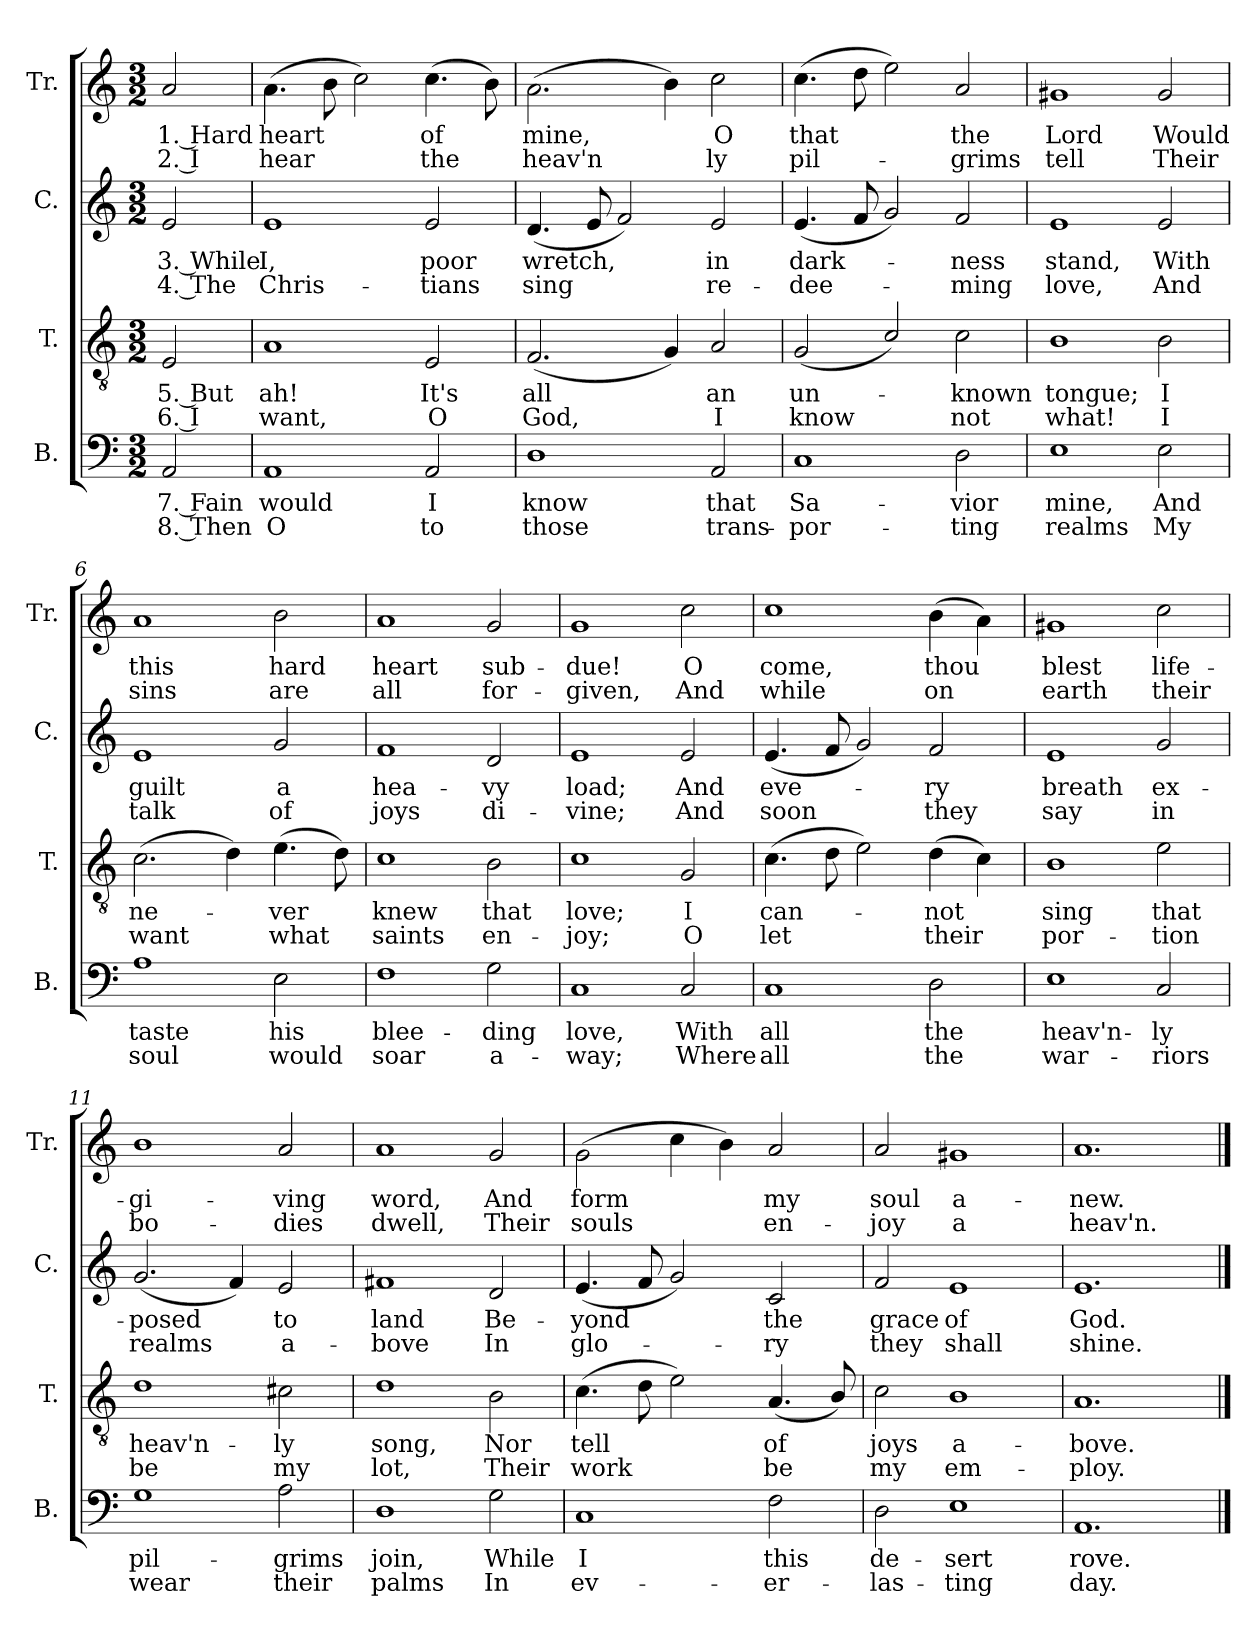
**kern	**text	**text	**kern	**text	**text	**kern	**text	**text	**kern	**text	**text
*part4	*part4	*part4	*part3	*part3	*part3	*part2	*part2	*part2	*part1	*part1	*part1
*staff4	*staff4	*staff4	*staff3	*staff3	*staff3	*staff2	*staff2	*staff2	*staff1	*staff1	*staff1
*I"B.	*	*	*I"T.	*	*	*I"C.	*	*	*I"Tr.	*	*
*I'B.	*	*	*I'T.	*	*	*I'C.	*	*	*I'Tr.	*	*
*clefF4	*	*	*clefGv2	*	*	*clefG2	*	*	*clefG2	*	*
*k[]	*	*	*k[]	*	*	*k[]	*	*	*k[]	*	*
*M3/2	*	*	*M3/2	*	*	*M3/2	*	*	*M3/2	*	*
*MM120	*	*	*MM120	*	*	*MM120	*	*	*MM120	*	*
=1	=1	=1	=1	=1	=1	=1	=1	=1	=1	=1	=1
!	!LO:LY:b	!LO:LY:b	!	!LO:LY:b	!LO:LY:b	!	!LO:LY:b	!LO:LY:b	!	!LO:LY:b	!LO:LY:b
2AA/	7. Fain	8. Then	2E/	5. But	6. I	2e/	3. While	4. The	2a/	1. Hard	2. I
=2	=2	=2	=2	=2	=2	=2	=2	=2	=2	=2	=2
!	!LO:LY:b	!LO:LY:b	!	!LO:LY:b	!LO:LY:b	!	!LO:LY:b	!LO:LY:b	!	!LO:LY:b	!LO:LY:b
1AA	would	O	1A	ah!	want,	1e	I,	Chris-	(>4.a\	heart	hear
.	.	.	.	.	.	.	.	.	8b\	.	.
.	.	.	.	.	.	.	.	.	2cc\)	.	.
!	!LO:LY:b	!LO:LY:b	!	!LO:LY:b	!LO:LY:b	!	!LO:LY:b	!LO:LY:b	!	!LO:LY:b	!LO:LY:b
2AA/	I	to	2E/	It's	O	2e/	poor	-tians	(>4.cc\	of	the
.	.	.	.	.	.	.	.	.	8b\)	.	.
=3	=3	=3	=3	=3	=3	=3	=3	=3	=3	=3	=3
!	!LO:LY:b	!LO:LY:b	!	!LO:LY:b	!LO:LY:b	!	!LO:LY:b	!LO:LY:b	!	!LO:LY:b	!LO:LY:b
1D	know	those	(<2.F/	all	God,	(<4.d/	wretch,	sing	(>2.a\	mine,	heav'n
.	.	.	.	.	.	8e/	.	.	.	.	.
.	.	.	.	.	.	2f/)	.	.	.	.	.
.	.	.	4G/)	.	.	.	.	.	4b\)	.	.
!	!LO:LY:b	!LO:LY:b	!	!LO:LY:b	!LO:LY:b	!	!LO:LY:b	!LO:LY:b	!	!LO:LY:b	!LO:LY:b
2AA/	that	trans-	2A/	an	I	2e/	in	re-	2cc\	O	ly
=4	=4	=4	=4	=4	=4	=4	=4	=4	=4	=4	=4
!	!LO:LY:b	!LO:LY:b	!	!LO:LY:b	!LO:LY:b	!	!LO:LY:b	!LO:LY:b	!	!LO:LY:b	!LO:LY:b
1C	Sa-	-por-	(<2G/	un-	know	(<4.e/	dark-	-dee-	(>4.cc\	that	pil-
.	.	.	.	.	.	8f/	.	.	8dd\	.	.
.	.	.	2c/)	.	.	2g/)	.	.	2ee\)	.	.
!	!LO:LY:b	!LO:LY:b	!	!LO:LY:b	!LO:LY:b	!	!LO:LY:b	!LO:LY:b	!	!LO:LY:b	!LO:LY:b
2D\	-vior	-ting	2c\	-known	not	2f/	-ness	-ming	2a/	the	-grims
=5	=5	=5	=5	=5	=5	=5	=5	=5	=5	=5	=5
!	!LO:LY:b	!LO:LY:b	!	!LO:LY:b	!LO:LY:b	!	!LO:LY:b	!LO:LY:b	!	!LO:LY:b	!LO:LY:b
1E	mine,	realms	1B	tongue;	what!	1e	stand,	love,	1g#X	Lord	tell
!	!LO:LY:b	!LO:LY:b	!	!LO:LY:b	!LO:LY:b	!	!LO:LY:b	!LO:LY:b	!	!LO:LY:b	!LO:LY:b
2E\	And	My	2B\	I	I	2e/	With	And	2g#/	Would	Their
=6	=6	=6	=6	=6	=6	=6	=6	=6	=6	=6	=6
!	!LO:LY:b	!LO:LY:b	!	!LO:LY:b	!LO:LY:b	!	!LO:LY:b	!LO:LY:b	!	!LO:LY:b	!LO:LY:b
1A	taste	soul	(>2.c\	ne-	want	1e	guilt	talk	1a	this	sins
.	.	.	4d\)	.	.	.	.	.	.	.	.
!	!LO:LY:b	!LO:LY:b	!	!LO:LY:b	!LO:LY:b	!	!LO:LY:b	!LO:LY:b	!	!LO:LY:b	!LO:LY:b
2E\	his	would	(>4.e\	-ver	what	2g/	a	of	2b\	hard	are
.	.	.	8d\)	.	.	.	.	.	.	.	.
=7	=7	=7	=7	=7	=7	=7	=7	=7	=7	=7	=7
!	!LO:LY:b	!LO:LY:b	!	!LO:LY:b	!LO:LY:b	!	!LO:LY:b	!LO:LY:b	!	!LO:LY:b	!LO:LY:b
1F	blee-	soar	1c	knew	saints	1f	hea-	joys	1a	heart	all
!	!LO:LY:b	!LO:LY:b	!	!LO:LY:b	!LO:LY:b	!	!LO:LY:b	!LO:LY:b	!	!LO:LY:b	!LO:LY:b
2G\	-ding	a-	2B\	that	en-	2d/	-vy	di-	2g/	sub-	for-
!!LO:LB:g=z
=8	=8	=8	=8	=8	=8	=8	=8	=8	=8	=8	=8
!	!LO:LY:b	!LO:LY:b	!	!LO:LY:b	!LO:LY:b	!	!LO:LY:b	!LO:LY:b	!	!LO:LY:b	!LO:LY:b
1C	love,	-way;	1c	love;	-joy;	1e	load;	-vine;	1g	-due!	-given,
!	!LO:LY:b	!LO:LY:b	!	!LO:LY:b	!LO:LY:b	!	!LO:LY:b	!LO:LY:b	!	!LO:LY:b	!LO:LY:b
2C/	With	Where	2G/	I	O	2e/	And	And	2cc\	O	And
=9	=9	=9	=9	=9	=9	=9	=9	=9	=9	=9	=9
!	!LO:LY:b	!LO:LY:b	!	!LO:LY:b	!LO:LY:b	!	!LO:LY:b	!LO:LY:b	!	!LO:LY:b	!LO:LY:b
1C	all	all	(>4.c\	can-	let	(<4.e/	eve-	soon	1cc	come,	while
.	.	.	8d\	.	.	8f/	.	.	.	.	.
.	.	.	2e\)	.	.	2g/)	.	.	.	.	.
!	!LO:LY:b	!LO:LY:b	!	!LO:LY:b	!LO:LY:b	!	!LO:LY:b	!LO:LY:b	!	!LO:LY:b	!LO:LY:b
2D\	the	the	(>4d\	-not	their	2f/	-ry	they	(>4b\	thou	on
.	.	.	4c\)	.	.	.	.	.	4a\)	.	.
=10	=10	=10	=10	=10	=10	=10	=10	=10	=10	=10	=10
!	!LO:LY:b	!LO:LY:b	!	!LO:LY:b	!LO:LY:b	!	!LO:LY:b	!LO:LY:b	!	!LO:LY:b	!LO:LY:b
1E	heav'n-	war-	1B	sing	por-	1e	breath	say	1g#X	blest	earth
!	!LO:LY:b	!LO:LY:b	!	!LO:LY:b	!LO:LY:b	!	!LO:LY:b	!LO:LY:b	!	!LO:LY:b	!LO:LY:b
2C/	-ly	-riors	2e\	that	-tion	2g/	ex-	in	2cc\	life-	their
=11	=11	=11	=11	=11	=11	=11	=11	=11	=11	=11	=11
!	!LO:LY:b	!LO:LY:b	!	!LO:LY:b	!LO:LY:b	!	!LO:LY:b	!LO:LY:b	!	!LO:LY:b	!LO:LY:b
1G	pil-	wear	1d	heav'n-	be	(<2.g/	-posed	realms	1b	-gi-	bo-
.	.	.	.	.	.	4f/)	.	.	.	.	.
!	!LO:LY:b	!LO:LY:b	!	!LO:LY:b	!LO:LY:b	!	!LO:LY:b	!LO:LY:b	!	!LO:LY:b	!LO:LY:b
2A\	-grims	their	2c#X\	-ly	my	2e/	to	a-	2a/	-ving	-dies
=12	=12	=12	=12	=12	=12	=12	=12	=12	=12	=12	=12
!	!LO:LY:b	!LO:LY:b	!	!LO:LY:b	!LO:LY:b	!	!LO:LY:b	!LO:LY:b	!	!LO:LY:b	!LO:LY:b
1D	join,	palms	1d	song,	lot,	1f#X	land	-bove	1a	word,	dwell,
!	!LO:LY:b	!LO:LY:b	!	!LO:LY:b	!LO:LY:b	!	!LO:LY:b	!LO:LY:b	!	!LO:LY:b	!LO:LY:b
2G\	While	In	2B\	Nor	Their	2d/	Be-	In	2g/	And	Their
=13	=13	=13	=13	=13	=13	=13	=13	=13	=13	=13	=13
!	!LO:LY:b	!LO:LY:b	!	!LO:LY:b	!LO:LY:b	!	!LO:LY:b	!LO:LY:b	!	!LO:LY:b	!LO:LY:b
1C	I	ev-	(>4.c\	tell	work	(<4.e/	-yond	glo-	(>2g\	form	souls
.	.	.	8d\	.	.	8f/	.	.	.	.	.
.	.	.	2e\)	.	.	2g/)	.	.	4cc\	.	.
.	.	.	.	.	.	.	.	.	4b\)	.	.
!	!LO:LY:b	!LO:LY:b	!	!LO:LY:b	!LO:LY:b	!	!LO:LY:b	!LO:LY:b	!	!LO:LY:b	!LO:LY:b
2F\	this	-er-	(<4.A/	of	be	2c/	the	-ry	2a/	my	en-
.	.	.	8B/)	.	.	.	.	.	.	.	.
=14	=14	=14	=14	=14	=14	=14	=14	=14	=14	=14	=14
!	!LO:LY:b	!LO:LY:b	!	!LO:LY:b	!LO:LY:b	!	!LO:LY:b	!LO:LY:b	!	!LO:LY:b	!LO:LY:b
2D\	de-	-las-	2c\	joys	my	2f/	grace	they	2a/	soul	-joy
!	!LO:LY:b	!LO:LY:b	!	!LO:LY:b	!LO:LY:b	!	!LO:LY:b	!LO:LY:b	!	!LO:LY:b	!LO:LY:b
1E	-sert	-ting	1B	a-	em-	1e	of	shall	1g#X	a-	a
=15	=15	=15	=15	=15	=15	=15	=15	=15	=15	=15	=15
!	!LO:LY:b	!LO:LY:b	!	!LO:LY:b	!LO:LY:b	!	!LO:LY:b	!LO:LY:b	!	!LO:LY:b	!LO:LY:b
1.AA	rove.	day.	1.A	-bove.	-ploy.	1.e	God.	shine.	1.a	-new.	heav'n.
==	==	==	==	==	==	==	==	==	==	==	==
*-	*-	*-	*-	*-	*-	*-	*-	*-	*-	*-	*-
